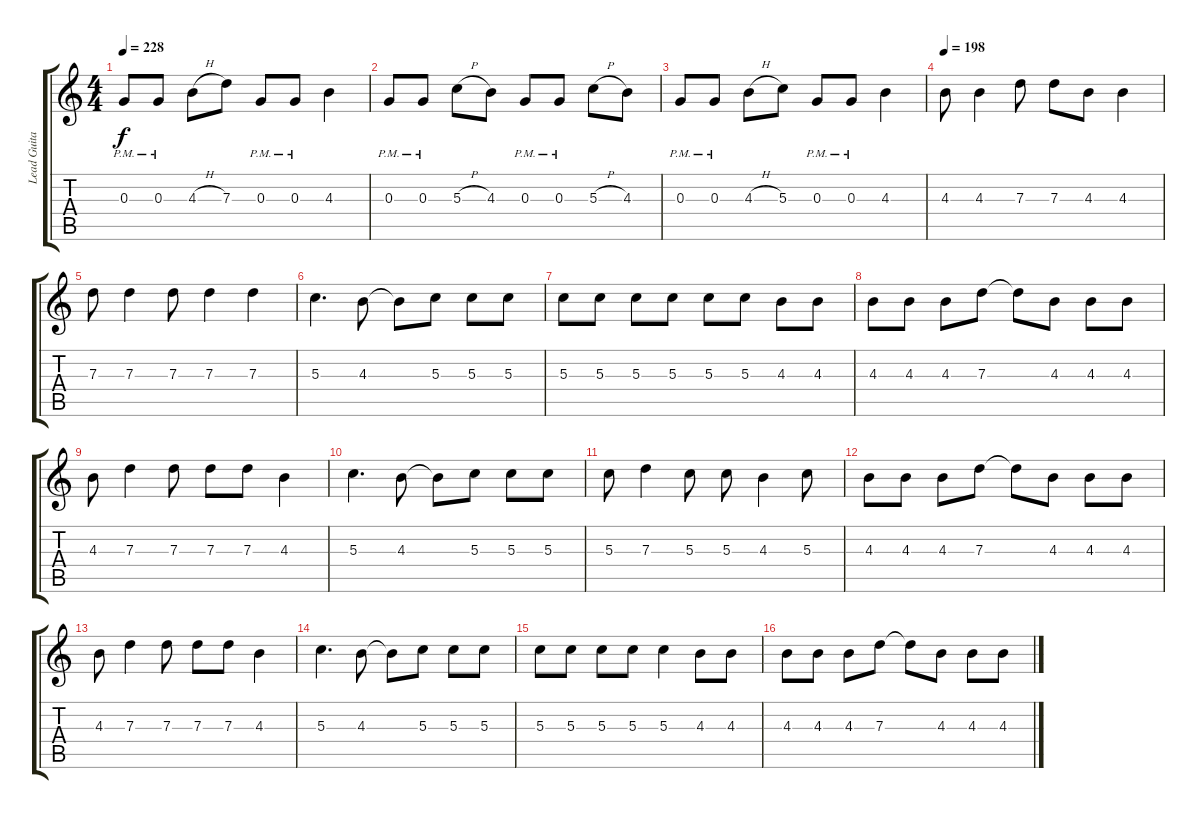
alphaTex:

\track ("Lead Guitar" "Lead Guita") {instrument overdrivenguitar}
\staff {score tabs}
\tuning (E4 B3 G3 D3 A2 E2) {hide}
\ts (4 4)
\tempo 228
\clef g2
\ks c
0.3{pm}.8{dy f} 0.3{pm}.8 4.3{h}.8 7.3.8 0.3{pm}.8 0.3{pm}.8 4.3.4 |
0.3{pm}.8 0.3{pm}.8 5.3{h}.8 4.3.8 0.3{pm}.8 0.3{pm}.8 5.3{h}.8 4.3.8 |
0.3{pm}.8 0.3{pm}.8 4.3{h}.8 5.3.8 0.3{pm}.8 0.3{pm}.8 4.3.4 |
\tempo 198
4.3.8 4.3.4 7.3.8 7.3.8 4.3.8 4.3.4 |
7.3.8 7.3.4 7.3.8 7.3.4 7.3.4 |
5.3.4{d} 4.3.8 4.3{t}.8 5.3.8 5.3.8 5.3.8 |
5.3.8 5.3.8 5.3.8 5.3.8 5.3.8 5.3.8 4.3.8 4.3.8 |
4.3.8 4.3.8 4.3.8 7.3.8 7.3{t}.8 4.3.8 4.3.8 4.3.8 |
4.3.8 7.3.4 7.3.8 7.3.8 7.3.8 4.3.4 |
5.3.4{d} 4.3.8 4.3{t}.8 5.3.8 5.3.8 5.3.8 |
5.3.8 7.3.4 5.3.8 5.3.8 4.3.4 5.3.8 |
4.3.8 4.3.8 4.3.8 7.3.8 7.3{t}.8 4.3.8 4.3.8 4.3.8 |
4.3.8 7.3.4 7.3.8 7.3.8 7.3.8 4.3.4 |
5.3.4{d} 4.3.8 4.3{t}.8 5.3.8 5.3.8 5.3.8 |
5.3.8 5.3.8 5.3.8 5.3.8 5.3.4 4.3.8 4.3.8 |
4.3.8 4.3.8 4.3.8 7.3.8 7.3{t}.8 4.3.8 4.3.8 4.3.8
